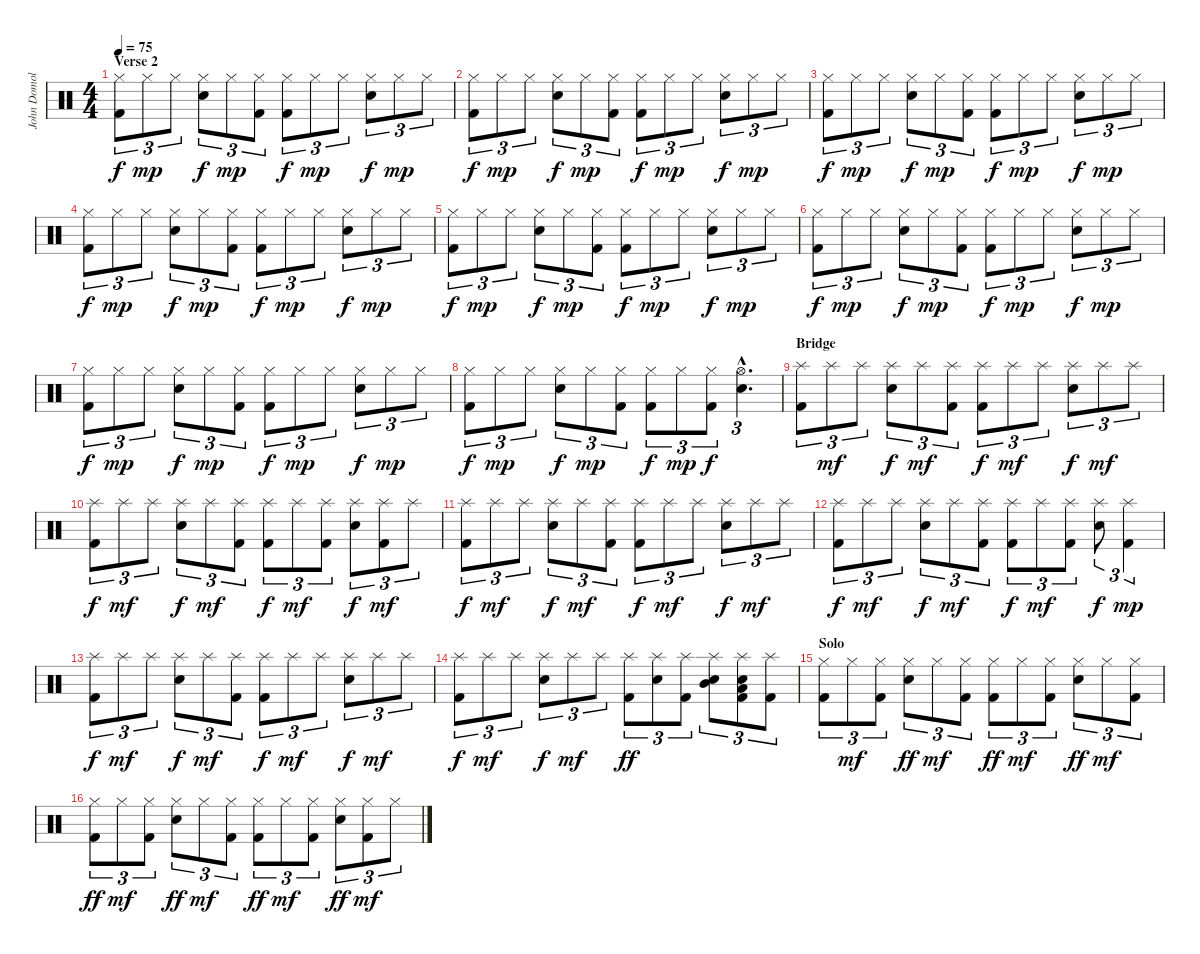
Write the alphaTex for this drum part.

\track ("John Domolyan (Drums)" "John Domol") {instrument percussion}
\staff {score}
\articulation defaults
\ts (4 4)
\section ("" "Verse 2")
\tempo 75
\clef neutral
\ks c
("Hi-Hat (closed)" "Kick (hit) 2").8{tu (3 2) dy f} "Hi-Hat (closed)".8{tu (3 2) dy mp} "Hi-Hat (closed)".8{tu (3 2)} ("Hi-Hat (closed)" "Electric Snare (hit)").8{tu (3 2) dy f} "Hi-Hat (closed)".8{tu (3 2) dy mp} ("Hi-Hat (closed)" "Kick (hit) 2").8{tu (3 2)} ("Hi-Hat (closed)" "Kick (hit) 2").8{tu (3 2) dy f} "Hi-Hat (closed)".8{tu (3 2) dy mp} "Hi-Hat (closed)".8{tu (3 2)} ("Hi-Hat (closed)" "Electric Snare (hit)").8{tu (3 2) dy f} "Hi-Hat (closed)".8{tu (3 2) dy mp} "Hi-Hat (closed)".8{tu (3 2)} |
("Hi-Hat (closed)" "Kick (hit) 2").8{tu (3 2) dy f} "Hi-Hat (closed)".8{tu (3 2) dy mp} "Hi-Hat (closed)".8{tu (3 2)} ("Hi-Hat (closed)" "Electric Snare (hit)").8{tu (3 2) dy f} "Hi-Hat (closed)".8{tu (3 2) dy mp} ("Hi-Hat (closed)" "Kick (hit) 2").8{tu (3 2)} ("Hi-Hat (closed)" "Kick (hit) 2").8{tu (3 2) dy f} "Hi-Hat (closed)".8{tu (3 2) dy mp} "Hi-Hat (closed)".8{tu (3 2)} ("Hi-Hat (closed)" "Electric Snare (hit)").8{tu (3 2) dy f} "Hi-Hat (closed)".8{tu (3 2) dy mp} "Hi-Hat (closed)".8{tu (3 2)} |
("Hi-Hat (closed)" "Kick (hit) 2").8{tu (3 2) dy f} "Hi-Hat (closed)".8{tu (3 2) dy mp} "Hi-Hat (closed)".8{tu (3 2)} ("Hi-Hat (closed)" "Electric Snare (hit)").8{tu (3 2) dy f} "Hi-Hat (closed)".8{tu (3 2) dy mp} ("Hi-Hat (closed)" "Kick (hit) 2").8{tu (3 2)} ("Hi-Hat (closed)" "Kick (hit) 2").8{tu (3 2) dy f} "Hi-Hat (closed)".8{tu (3 2) dy mp} "Hi-Hat (closed)".8{tu (3 2)} ("Hi-Hat (closed)" "Electric Snare (hit)").8{tu (3 2) dy f} "Hi-Hat (closed)".8{tu (3 2) dy mp} "Hi-Hat (closed)".8{tu (3 2)} |
("Hi-Hat (closed)" "Kick (hit) 2").8{tu (3 2) dy f} "Hi-Hat (closed)".8{tu (3 2) dy mp} "Hi-Hat (closed)".8{tu (3 2)} ("Hi-Hat (closed)" "Electric Snare (hit)").8{tu (3 2) dy f} "Hi-Hat (closed)".8{tu (3 2) dy mp} ("Hi-Hat (closed)" "Kick (hit) 2").8{tu (3 2)} ("Hi-Hat (closed)" "Kick (hit) 2").8{tu (3 2) dy f} "Hi-Hat (closed)".8{tu (3 2) dy mp} "Hi-Hat (closed)".8{tu (3 2)} ("Hi-Hat (closed)" "Electric Snare (hit)").8{tu (3 2) dy f} "Hi-Hat (closed)".8{tu (3 2) dy mp} "Hi-Hat (closed)".8{tu (3 2)} |
("Hi-Hat (closed)" "Kick (hit) 2").8{tu (3 2) dy f} "Hi-Hat (closed)".8{tu (3 2) dy mp} "Hi-Hat (closed)".8{tu (3 2)} ("Hi-Hat (closed)" "Electric Snare (hit)").8{tu (3 2) dy f} "Hi-Hat (closed)".8{tu (3 2) dy mp} ("Hi-Hat (closed)" "Kick (hit) 2").8{tu (3 2)} ("Hi-Hat (closed)" "Kick (hit) 2").8{tu (3 2) dy f} "Hi-Hat (closed)".8{tu (3 2) dy mp} "Hi-Hat (closed)".8{tu (3 2)} ("Hi-Hat (closed)" "Electric Snare (hit)").8{tu (3 2) dy f} "Hi-Hat (closed)".8{tu (3 2) dy mp} "Hi-Hat (closed)".8{tu (3 2)} |
("Hi-Hat (closed)" "Kick (hit) 2").8{tu (3 2) dy f} "Hi-Hat (closed)".8{tu (3 2) dy mp} "Hi-Hat (closed)".8{tu (3 2)} ("Hi-Hat (closed)" "Electric Snare (hit)").8{tu (3 2) dy f} "Hi-Hat (closed)".8{tu (3 2) dy mp} ("Hi-Hat (closed)" "Kick (hit) 2").8{tu (3 2)} ("Hi-Hat (closed)" "Kick (hit) 2").8{tu (3 2) dy f} "Hi-Hat (closed)".8{tu (3 2) dy mp} "Hi-Hat (closed)".8{tu (3 2)} ("Hi-Hat (closed)" "Electric Snare (hit)").8{tu (3 2) dy f} "Hi-Hat (closed)".8{tu (3 2) dy mp} "Hi-Hat (closed)".8{tu (3 2)} |
("Hi-Hat (closed)" "Kick (hit) 2").8{tu (3 2) dy f} "Hi-Hat (closed)".8{tu (3 2) dy mp} "Hi-Hat (closed)".8{tu (3 2)} ("Hi-Hat (closed)" "Electric Snare (hit)").8{tu (3 2) dy f} "Hi-Hat (closed)".8{tu (3 2) dy mp} ("Hi-Hat (closed)" "Kick (hit) 2").8{tu (3 2)} ("Hi-Hat (closed)" "Kick (hit) 2").8{tu (3 2) dy f} "Hi-Hat (closed)".8{tu (3 2) dy mp} "Hi-Hat (closed)".8{tu (3 2)} ("Hi-Hat (closed)" "Electric Snare (hit)").8{tu (3 2) dy f} "Hi-Hat (closed)".8{tu (3 2) dy mp} "Hi-Hat (closed)".8{tu (3 2)} |
("Hi-Hat (closed)" "Kick (hit) 2").8{tu (3 2) dy f} "Hi-Hat (closed)".8{tu (3 2) dy mp} "Hi-Hat (closed)".8{tu (3 2)} ("Hi-Hat (closed)" "Electric Snare (hit)").8{tu (3 2) dy f} "Hi-Hat (closed)".8{tu (3 2) dy mp} ("Hi-Hat (closed)" "Kick (hit) 2").8{tu (3 2)} ("Hi-Hat (closed)" "Kick (hit) 2").8{tu (3 2) dy f} "Hi-Hat (closed)".8{tu (3 2) dy mp} ("Hi-Hat (closed)" "Kick (hit) 2").8{tu (3 2) dy f} ("Hi-Hat (open)"{hac} "Electric Snare (hit)"{hac}).4{d tu (3 2)} |
\section ("" "Bridge")
("Splash (hit)" "Kick (hit) 2").8{tu (3 2)} "Splash (hit)".8{tu (3 2) dy mf} "Splash (hit)".8{tu (3 2)} ("Splash (hit)" "Electric Snare (hit)").8{tu (3 2) dy f} "Splash (hit)".8{tu (3 2) dy mf} ("Splash (hit)" "Kick (hit) 2").8{tu (3 2)} ("Splash (hit)" "Kick (hit) 2").8{tu (3 2) dy f} "Splash (hit)".8{tu (3 2) dy mf} "Splash (hit)".8{tu (3 2)} ("Splash (hit)" "Electric Snare (hit)").8{tu (3 2) dy f} "Splash (hit)".8{tu (3 2) dy mf} "Splash (hit)".8{tu (3 2)} |
("Splash (hit)" "Kick (hit) 2").8{tu (3 2) dy f} "Splash (hit)".8{tu (3 2) dy mf} "Splash (hit)".8{tu (3 2)} ("Splash (hit)" "Electric Snare (hit)").8{tu (3 2) dy f} "Splash (hit)".8{tu (3 2) dy mf} ("Splash (hit)" "Kick (hit) 2").8{tu (3 2)} ("Splash (hit)" "Kick (hit) 2").8{tu (3 2) dy f} "Splash (hit)".8{tu (3 2) dy mf} ("Splash (hit)" "Kick (hit) 2").8{tu (3 2)} ("Splash (hit)" "Electric Snare (hit)").8{tu (3 2) dy f} ("Splash (hit)" "Kick (hit) 2").8{tu (3 2) dy mf} "Splash (hit)".8{tu (3 2)} |
("Splash (hit)" "Kick (hit) 2").8{tu (3 2) dy f} "Splash (hit)".8{tu (3 2) dy mf} "Splash (hit)".8{tu (3 2)} ("Splash (hit)" "Electric Snare (hit)").8{tu (3 2) dy f} "Splash (hit)".8{tu (3 2) dy mf} ("Splash (hit)" "Kick (hit) 2").8{tu (3 2)} ("Splash (hit)" "Kick (hit) 2").8{tu (3 2) dy f} "Splash (hit)".8{tu (3 2) dy mf} "Splash (hit)".8{tu (3 2)} ("Splash (hit)" "Electric Snare (hit)").8{tu (3 2) dy f} "Splash (hit)".8{tu (3 2) dy mf} "Splash (hit)".8{tu (3 2)} |
("Splash (hit)" "Kick (hit) 2").8{tu (3 2) dy f} "Splash (hit)".8{tu (3 2) dy mf} "Splash (hit)".8{tu (3 2)} ("Splash (hit)" "Electric Snare (hit)").8{tu (3 2) dy f} "Splash (hit)".8{tu (3 2) dy mf} ("Splash (hit)" "Kick (hit) 2").8{tu (3 2)} ("Splash (hit)" "Kick (hit) 2").8{tu (3 2) dy f} "Splash (hit)".8{tu (3 2) dy mf} ("Splash (hit)" "Kick (hit) 2").8{tu (3 2)} ("Splash (hit)" "Electric Snare (hit)").8{tu (3 2) dy f} ("Splash (hit)" "Kick (hit) 2").4{tu (3 2) dy mp} |
("Splash (hit)" "Kick (hit) 2").8{tu (3 2) dy f} "Splash (hit)".8{tu (3 2) dy mf} "Splash (hit)".8{tu (3 2)} ("Splash (hit)" "Electric Snare (hit)").8{tu (3 2) dy f} "Splash (hit)".8{tu (3 2) dy mf} ("Splash (hit)" "Kick (hit) 2").8{tu (3 2)} ("Splash (hit)" "Kick (hit) 2").8{tu (3 2) dy f} "Splash (hit)".8{tu (3 2) dy mf} "Splash (hit)".8{tu (3 2)} ("Splash (hit)" "Electric Snare (hit)").8{tu (3 2) dy f} "Splash (hit)".8{tu (3 2) dy mf} "Splash (hit)".8{tu (3 2)} |
("Splash (hit)" "Kick (hit) 2").8{tu (3 2) dy f} "Splash (hit)".8{tu (3 2) dy mf} "Splash (hit)".8{tu (3 2)} ("Splash (hit)" "Electric Snare (hit)").8{tu (3 2) dy f} "Splash (hit)".8{tu (3 2) dy mf} "Splash (hit)".8{tu (3 2)} ("Splash (hit)" "Kick (hit) 2").8{tu (3 2) dy ff} ("Splash (hit)" "Electric Snare (hit)").8{tu (3 2)} ("Splash (hit)" "Kick (hit) 2").8{tu (3 2)} ("Splash (hit)" "Mid Tom (hit)" "Electric Snare (hit)").8{tu (3 2)} ("Splash (hit)" "Low Tom (hit)" "Electric Snare (hit)" "Kick (hit) 2").8{tu (3 2)} ("Splash (hit)" "Kick (hit) 2").8{tu (3 2)} |
\section ("" "Solo")
("Hi-Hat (closed)" "Kick (hit) 2").8{tu (3 2)} "Hi-Hat (closed)".8{tu (3 2) dy mf} ("Hi-Hat (closed)" "Kick (hit) 2").8{tu (3 2)} ("Hi-Hat (closed)" "Electric Snare (hit)").8{tu (3 2) dy ff} "Hi-Hat (closed)".8{tu (3 2) dy mf} ("Hi-Hat (closed)" "Kick (hit) 2").8{tu (3 2)} ("Hi-Hat (closed)" "Kick (hit) 2").8{tu (3 2) dy ff} "Hi-Hat (closed)".8{tu (3 2) dy mf} ("Hi-Hat (closed)" "Kick (hit) 2").8{tu (3 2)} ("Hi-Hat (closed)" "Electric Snare (hit)").8{tu (3 2) dy ff} "Hi-Hat (closed)".8{tu (3 2) dy mf} ("Hi-Hat (closed)" "Kick (hit) 2").8{tu (3 2)} |
("Hi-Hat (closed)" "Kick (hit) 2").8{tu (3 2) dy ff} "Hi-Hat (closed)".8{tu (3 2) dy mf} ("Hi-Hat (closed)" "Kick (hit) 2").8{tu (3 2)} ("Hi-Hat (closed)" "Electric Snare (hit)").8{tu (3 2) dy ff} "Hi-Hat (closed)".8{tu (3 2) dy mf} ("Hi-Hat (closed)" "Kick (hit) 2").8{tu (3 2)} ("Hi-Hat (closed)" "Kick (hit) 2").8{tu (3 2) dy ff} "Hi-Hat (closed)".8{tu (3 2) dy mf} ("Hi-Hat (closed)" "Kick (hit) 2").8{tu (3 2)} ("Hi-Hat (closed)" "Electric Snare (hit)").8{tu (3 2) dy ff} ("Hi-Hat (closed)" "Kick (hit) 2").8{tu (3 2) dy mf} "Hi-Hat (closed)".8{tu (3 2)}
